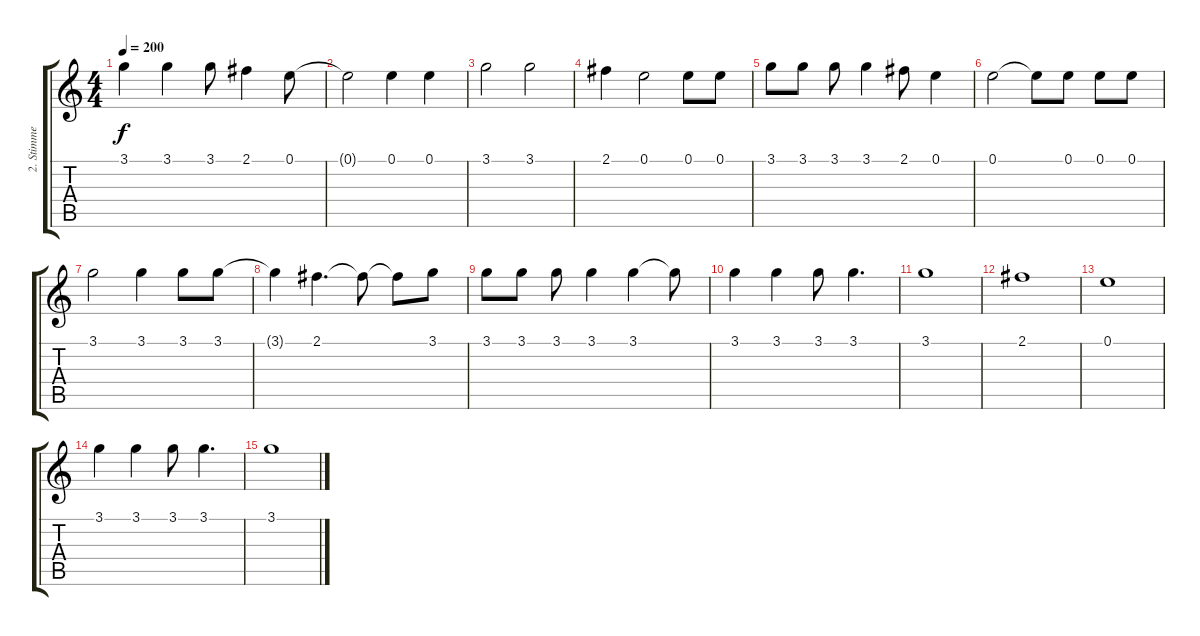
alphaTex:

\track ("2. Stimme" "2. Stimme") {instrument overdrivenguitar}
\staff {score tabs}
\tuning (E4 B3 G3 D3 A2 E2) {hide}
\ts (4 4)
\tempo 200
\clef g2
\ks c
3.1.4{dy f} 3.1.4 3.1.8 2.1.4 0.1.8 |
0.1{t}.2 0.1.4 0.1.4 |
3.1.2 3.1.2 |
2.1.4 0.1.2 0.1.8 0.1.8 |
3.1.8 3.1.8 3.1.8 3.1.4 2.1.8 0.1.4 |
0.1.2 0.1{t}.8 0.1.8 0.1.8 0.1.8 |
3.1.2 3.1.4 3.1.8 3.1.8 |
3.1{t}.4 2.1.4{d} 2.1{t}.8 2.1{t}.8 3.1.8 |
3.1.8 3.1.8 3.1.8 3.1.4 3.1.4 3.1{t}.8 |
3.1.4 3.1.4 3.1.8 3.1.4{d} |
3.1.1 |
2.1.1 |
0.1.1 |
3.1.4 3.1.4 3.1.8 3.1.4{d} |
3.1.1
